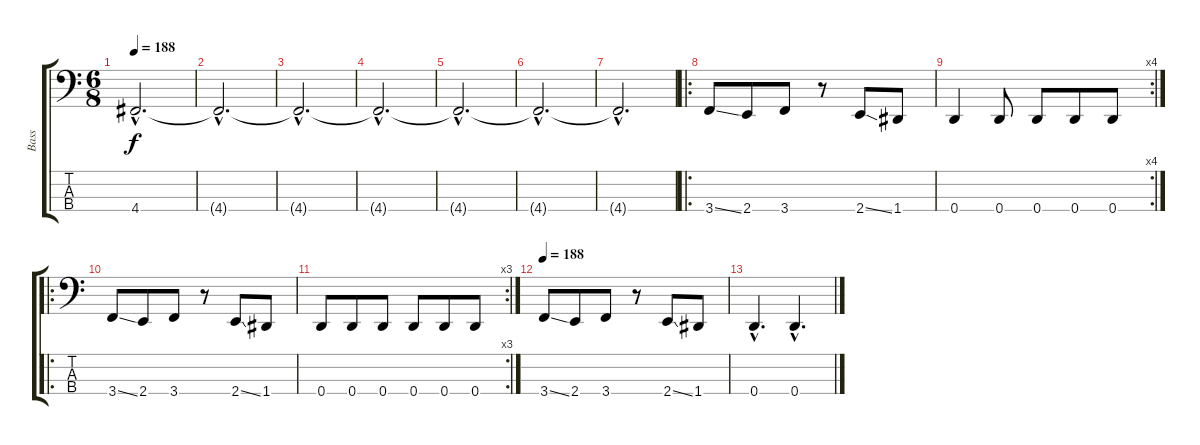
\track ("Bass" "Bass") {instrument electricbasspick}
\staff {score tabs}
\tuning (F2 C2 G1 D1) {hide}
\ts (6 8)
\tempo 188
\clef f4
\ks c
4.4{hac t}.2{d dy f} |
4.4{hac t}.2{d} |
4.4{hac t}.2{d} |
4.4{hac t}.2{d} |
4.4{hac t}.2{d} |
4.4{hac t}.2{d} |
4.4{hac t}.2{d} |
\ro
3.4{ss}.8 2.4.8 3.4.8 r.8 2.4{ss}.8 1.4.8 |
\rc 4
0.4.4 0.4.8 0.4.8 0.4.8 0.4.8 |
\ro
3.4{ss}.8 2.4.8 3.4.8 r.8 2.4{ss}.8 1.4.8 |
\rc 3
0.4.8 0.4.8 0.4.8 0.4.8 0.4.8 0.4.8 |
\tempo 188
3.4{ss}.8 2.4.8 3.4.8 r.8 2.4{ss}.8 1.4.8 |
0.4{hac}.4{d} 0.4{hac}.4{d}
